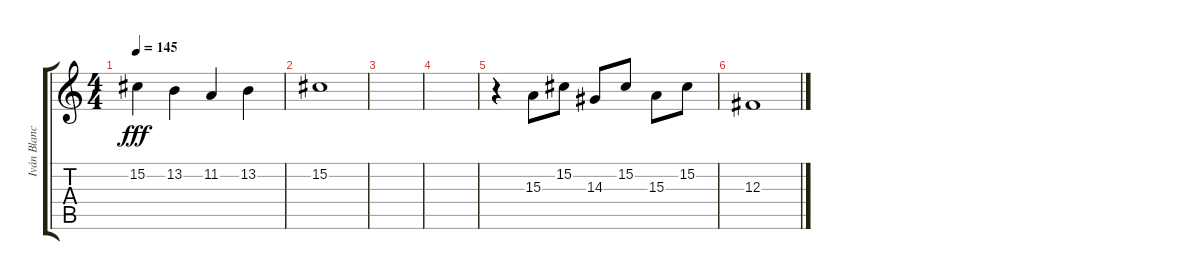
\track ("Iván Blanco (II)" "Iván Blanc") {instrument choiraahs}
\staff {score tabs}
\tuning (Eb4 Bb3 Gb3 Db3 Ab2 Eb2) {hide}
\ts (4 4)
\tempo 145
\clef g2
\ks c
15.2.4{dy fff} 13.2.4 11.2.4 13.2.4 |
15.2.1 |
|
|
r.4 15.3.8 15.2.8 14.3.8 15.2.8 15.3.8 15.2.8 |
12.3.1
